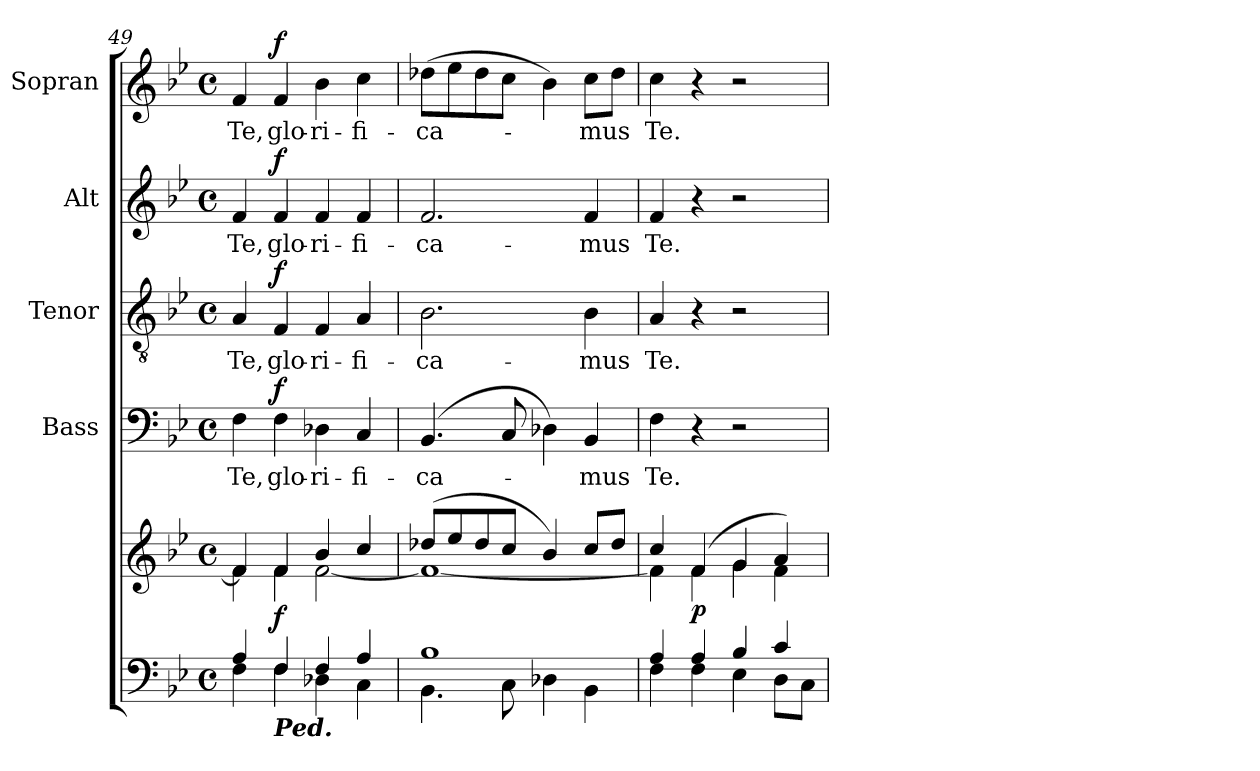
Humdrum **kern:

**kern	**kern	**dynam	**kern	**text	**dynam	**kern	**text	**dynam	**kern	**text	**dynam	**kern	**text	**dynam
*part5	*part5	*part5	*part4	*part4	*part4	*part3	*part3	*part3	*part2	*part2	*part2	*part1	*part1	*part1
*staff6	*staff5	*staff5/6	*staff4	*staff4	*staff4	*staff3	*staff3	*staff3	*staff2	*staff2	*staff2	*staff1	*staff1	*staff1
*	*	*	*I"Bass	*	*	*I"Tenor	*	*	*I"Alt	*	*	*I"Sopran	*	*
*	*	*	*I'B.	*	*	*I'T.	*	*	*I'A.	*	*	*I'S.	*	*
*clefF4	*clefG2	*	*clefF4	*	*	*clefGv2	*	*	*clefG2	*	*	*clefG2	*	*
*k[b-e-]	*k[b-e-]	*	*k[b-e-]	*	*	*k[b-e-]	*	*	*k[b-e-]	*	*	*k[b-e-]	*	*
*B-:	*B-:	*	*B-:	*	*	*B-:	*	*	*B-:	*	*	*B-:	*	*
*M4/4	*M4/4	*	*M4/4	*	*	*M4/4	*	*	*M4/4	*	*	*M4/4	*	*
*met(c)	*met(c)	*	*met(c)	*	*	*met(c)	*	*	*met(c)	*	*	*met(c)	*	*
=49	=49	=49	=49	=49	=49	=49	=49	=49	=49	=49	=49	=49	=49	=49
*^	*^	*	*	*	*	*	*	*	*	*	*	*	*	*
!	!	!	!	!	!	!LO:LY:b	!	!	!LO:LY:b	!	!	!LO:LY:b	!	!	!LO:LY:b	!
4A/	4F\	4f/]	4f\	.	4F\	Te,	.	4A/	Te,	.	4f/	Te,	.	4f/	Te,	.
!LO:TX:b:Bi:t=Ped.	!	!	!	!	!	!	!	!	!	!	!	!	!	!	!	!
!	!	!	!	!LO:DY:b	!	!LO:LY:b	!LO:DY:a	!	!LO:LY:b	!LO:DY:a	!	!LO:LY:b	!LO:DY:a	!	!LO:LY:b	!LO:DY:a
4F/	4F\	4f/	4f\	f	4F\	glo-	f	4F/	glo-	f	4f/	glo-	f	4f/	glo-	f
!	!	!	!	!	!	!LO:LY:b	!	!	!LO:LY:b	!	!	!LO:LY:b	!	!	!LO:LY:b	!
4F/	4D-X\	4b-/	[<2f\	.	4D-X\	-ri-	.	4F/	-ri-	.	4f/	-ri-	.	4b-\	-ri-	.
!	!	!	!	!	!	!LO:LY:b	!	!	!LO:LY:b	!	!	!LO:LY:b	!	!	!LO:LY:b	!
4A/	4C\	4cc/	.	.	4C/	-fi-	.	4A/	-fi-	.	4f/	-fi-	.	4cc\	-fi-	.
=50	=50	=50	=50	=50	=50	=50	=50	=50	=50	=50	=50	=50	=50	=50	=50	=50
!	!	!	!	!	!	!LO:LY:b	!	!	!LO:LY:b	!	!	!LO:LY:b	!	!	!LO:LY:b	!
1B-	4.BB-\	(>8dd-X/L	1f_	.	(4.BB-/	-ca-	.	2.B-\	-ca-	.	2.f/	-ca-	.	(>8dd-X\L	-ca-	.
.	.	8ee-/	.	.	.	.	.	.	.	.	.	.	.	8ee-\	.	.
.	.	8dd-/	.	.	.	.	.	.	.	.	.	.	.	8dd-\	.	.
.	8C\	8cc/J	.	.	8C/	.	.	.	.	.	.	.	.	8cc\J	.	.
.	4D-X\	4b-/)	.	.	4D-X\)	.	.	.	.	.	.	.	.	4b-\)	.	.
!	!	!	!	!	!	!LO:LY:b	!	!	!LO:LY:b	!	!	!LO:LY:b	!	!	!LO:LY:b	!
.	4BB-\	8cc/L	.	.	4BB-/	-mus	.	4B-\	-mus	.	4f/	-mus	.	8cc\L	-mus	.
.	.	8dd-/J	.	.	.	.	.	.	.	.	.	.	.	8dd-\J	.	.
=51	=51	=51	=51	=51	=51	=51	=51	=51	=51	=51	=51	=51	=51	=51	=51	=51
!	!	!	!	!	!	!LO:LY:b	!	!	!LO:LY:b	!	!	!LO:LY:b	!	!	!LO:LY:b	!
4A/	4F\	4cc/	4f\]	.	4F\	Te.	.	4A/	Te.	.	4f/	Te.	.	4cc\	Te.	.
!	!	!	!	!LO:DY:b	!	!	!	!	!	!	!	!	!	!	!	!
4A/	4F\	(4f/	4f\	p	4r	.	.	4r	.	.	4r	.	.	4r	.	.
4B-/	4E-\	4g/	4g\	.	2r	.	.	2r	.	.	2r	.	.	2r	.	.
4c/	8D\L	4a/)	4f\	.	.	.	.	.	.	.	.	.	.	.	.	.
.	8C\J	.	.	.	.	.	.	.	.	.	.	.	.	.	.	.
*v	*v	*	*	*	*	*	*	*	*	*	*	*	*	*	*	*
*	*v	*v	*	*	*	*	*	*	*	*	*	*	*	*	*
=	=	=	=	=	=	=	=	=	=	=	=	=	=	=
*-	*-	*-	*-	*-	*-	*-	*-	*-	*-	*-	*-	*-	*-	*-
